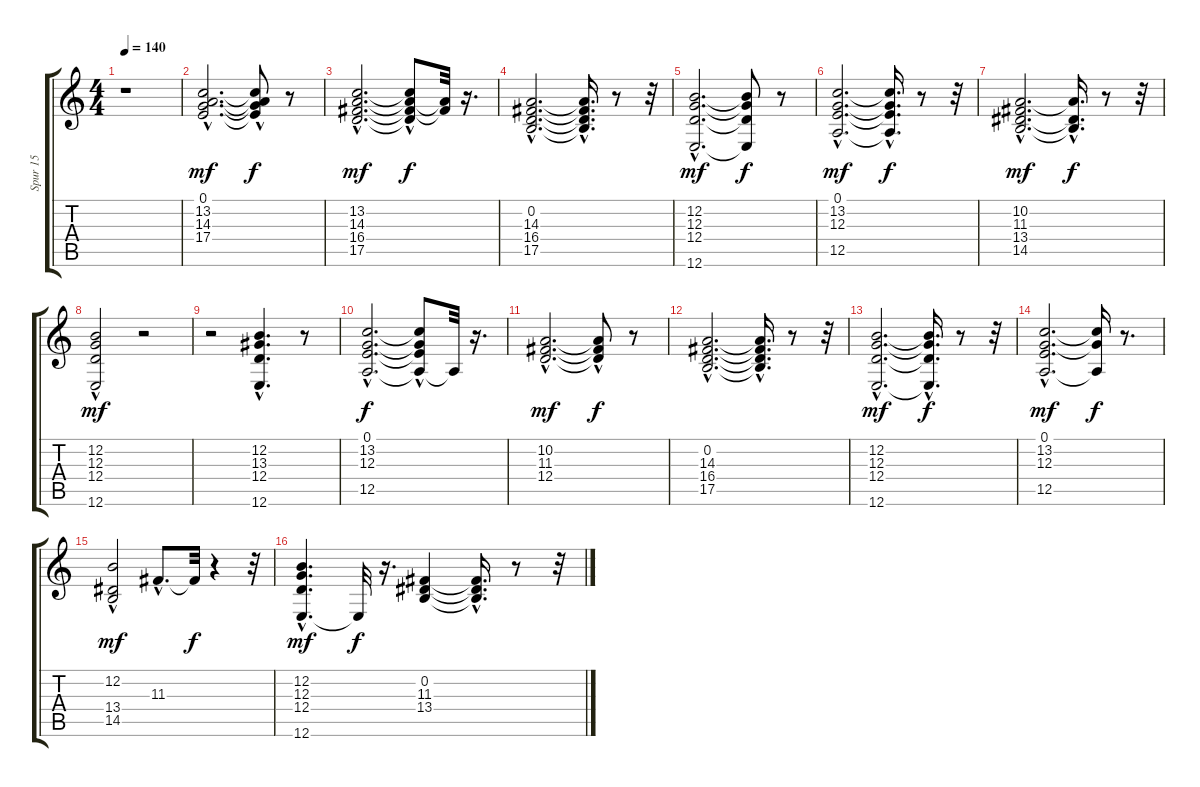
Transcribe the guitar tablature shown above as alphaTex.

\track ("Spur 15" "Spur 15") {instrument electricpiano2}
\staff {score tabs}
\tuning (E4 B3 G3 D3 A2 E2) {hide}
\ts (4 4)
\tempo 140
\clef g2
\ks c
r.1{dy f} |
(0.1{hac} 13.2{hac} 14.3{hac} 17.4{hac}).2{d dy mf} (0.1{hac t} 13.2{t} 14.3{t} 17.4{hac t}).8{dy f} r.8 |
(13.2{hac} 14.3{hac} 16.4{hac} 17.5{hac}).2{d dy mf} (13.2{hac t} 14.3{t} 16.4{t} 17.5{t}).8{dy f} (14.3{t} 16.4{t}).32 r.16{d} |
(0.2{hac} 14.3{hac} 16.4{hac} 17.5{hac}).2{d} (0.2{hac t} 14.3{hac t} 16.4{t} 17.5{t}).16{d} r.8 r.32 |
(12.2{hac} 12.3{hac} 12.4{hac} 12.6{hac}).2{d dy mf} (12.2{t} 12.3{t} 12.4{t} 12.6{t}).8{dy f} r.8 |
(0.1{hac} 13.2{hac} 12.3{hac} 12.5{hac}).2{d dy mf} (0.1{t} 13.2{t} 12.3{t} 12.5{hac t}).16{d dy f} r.8 r.32 |
(10.2{hac} 11.3{hac} 13.4{hac} 14.5{hac}).2{d dy mf} (10.2{t} 13.4{t} 14.5{hac t}).16{d dy f} r.8 r.32 |
(12.2{hac} 12.3{hac} 12.4{hac} 12.6).2{dy mf} r.2 |
r.2 (12.2 13.3{hac} 12.4 12.6{hac}).4{d} r.8 |
(0.1{hac} 13.2{hac} 12.3{hac} 12.5{hac}).2{d dy f} (0.1{hac t} 13.2{t} 12.3{hac t} 12.5{t}).8 12.5{t}.32 r.16{d} |
(10.2{hac} 11.3{hac} 12.4{hac}).2{d dy mf} (10.2{hac t} 11.3{t} 12.4{hac t}).8{dy f} r.8 |
(0.2{hac} 14.3{hac} 16.4{hac} 17.5{hac}).2{d} (0.2{hac t} 14.3{hac t} 16.4{t} 17.5{t}).16{d} r.8 r.32 |
(12.2{hac} 12.3{hac} 12.4{hac} 12.6{hac}).2{d dy mf} (12.2{hac t} 12.3{hac t} 12.4{t} 12.6{hac t}).16{d dy f} r.8 r.32 |
(0.1{hac} 13.2{hac} 12.3{hac} 12.5{hac}).2{d dy mf} (13.2{t} 12.3{t} 12.5{t}).16{dy f} r.8{d} |
(12.2{hac} 13.4{hac} 14.5{hac}).2{dy mf} 11.3{hac}.8{d} 11.3{t}.32{dy f} r.4 r.32 |
(12.2 12.3 12.4 12.6{hac}).4{d dy mf} 12.6{t}.32{dy f} r.16{d} (0.2 11.3 13.4).4 (0.2{hac t} 11.3{hac t} 13.4{hac t}).16{d} r.8 r.32
